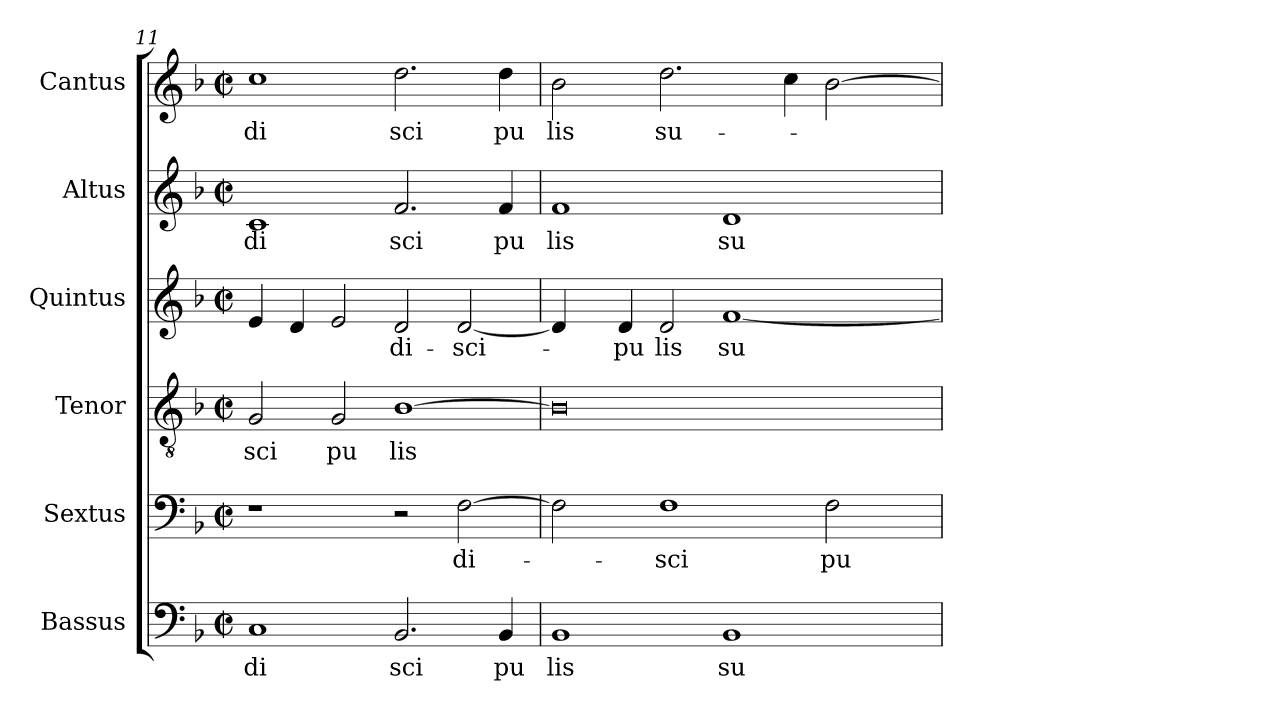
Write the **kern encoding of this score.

**kern	**text	**kern	**text	**kern	**text	**kern	**text	**kern	**text	**kern	**text
*part6	*part6	*part5	*part5	*part4	*part4	*part3	*part3	*part2	*part2	*part1	*part1
*staff6	*staff6	*staff5	*staff5	*staff4	*staff4	*staff3	*staff3	*staff2	*staff2	*staff1	*staff1
*I"Bassus	*	*I"Sextus	*	*I"Tenor	*	*I"Quintus	*	*I"Altus	*	*I"Cantus	*
*clefF4	*	*clefF4	*	*clefGv2	*	*clefG2	*	*clefG2	*	*clefG2	*
*k[b-]	*	*k[b-]	*	*k[b-]	*	*k[b-]	*	*k[b-]	*	*k[b-]	*
*F:	*	*F:	*	*F:	*	*F:	*	*F:	*	*F:	*
*M2/2	*	*M2/2	*	*M2/2	*	*M2/2	*	*M2/2	*	*M2/2	*
*met(c|)	*	*met(c|)	*	*met(c|)	*	*met(c|)	*	*met(c|)	*	*met(c|)	*
=11	=11	=11	=11	=11	=11	=11	=11	=11	=11	=11	=11
!	!LO:LY:b:cj	!	!	!	!LO:LY:b:cj	!	!	!	!LO:LY:b:cj	!	!LO:LY:b:cj
1C	di	1r	.	2G/	sci	4e/	.	1c	di	1cc	di
.	.	.	.	.	.	4d/	.	.	.	.	.
!	!	!	!	!	!LO:LY:b:cj	!	!	!	!	!	!
.	.	.	.	2G/	pu	2e/	.	.	.	.	.
!	!LO:LY:b:cj	!	!	!	!LO:LY:b:cj	!	!LO:LY:b:cj	!	!LO:LY:b:cj	!	!LO:LY:b:cj
2.BB-/	sci	2r	.	[<1B-	lis	2d/	di-	2.f/	sci	2.dd\	sci
!	!	!	!LO:LY:b:cj	!	!	!	!LO:LY:b	!	!	!	!
.	.	[>2F\	di-	.	.	[>2d/	-sci-	.	.	.	.
!	!LO:LY:b:cj	!	!	!	!	!	!	!	!LO:LY:b:cj	!	!LO:LY:b:cj
4BB-/	pu	.	.	.	.	.	.	4f/	pu	4dd\	pu
!!LO:LB:g=z
=12	=12	=12	=12	=12	=12	=12	=12	=12	=12	=12	=12
!	!LO:LY:b:cj	!	!	!	!	!	!	!	!LO:LY:b:cj	!	!LO:LY:b:cj
*^	*	*	*	*^	*	*	*	*	*	*	*
1BB-	8ryy	lis	2F\]	.	0B-]	8ryy	.	4d/]	.	1f	lis	2b-\	lis
.	64ryy	.	.	.	.	32.ryy	.	.	.	.	.	.	.
.	1ryy	.	.	.	.	.	.	.	.	.	.	.	.
.	.	.	.	.	.	1ryy	.	.	.	.	.	.	.
!	!	!	!	!	!	!	!	!	!LO:LY:b:cj	!	!	!	!
.	.	.	.	.	.	.	.	4d/	-pu	.	.	.	.
!	!	!	!	!LO:LY:b:cj	!	!	!	!	!LO:LY:b:cj	!	!	!	!LO:LY:b:cj
.	.	.	1F	-sci	.	.	.	2d/	lis	.	.	2.dd\	su-
!	!	!LO:LY:b:cj	!	!	!	!	!	!	!LO:LY:b:cj	!	!LO:LY:b:cj	!	!
1BB-	.	su	.	.	.	.	.	[<1f	su	1d	su	.	.
.	2ryy	.	.	.	.	.	.	.	.	.	.	.	.
.	.	.	.	.	.	2ryy	.	.	.	.	.	.	.
.	.	.	.	.	.	.	.	.	.	.	.	4cc\	.
!	!	!	!	!LO:LY:b:cj	!	!	!	!	!	!	!	!	!
.	.	.	2F\	pu	.	.	.	.	.	.	.	[>2b-\	.
.	4ryy	.	.	.	.	.	.	.	.	.	.	.	.
.	.	.	.	.	.	4ryy	.	.	.	.	.	.	.
.	16..ryy	.	.	.	.	.	.	.	.	.	.	.	.
.	.	.	.	.	.	16ryy	.	.	.	.	.	.	.
.	.	.	.	.	.	64ryy	.	.	.	.	.	.	.
*v	*v	*	*	*	*v	*v	*	*	*	*	*	*	*
=	=	=	=	=	=	=	=	=	=	=	=
*-	*-	*-	*-	*-	*-	*-	*-	*-	*-	*-	*-
